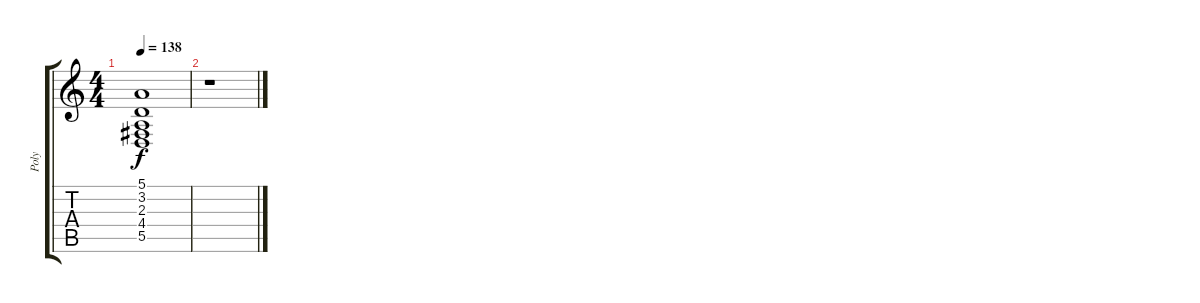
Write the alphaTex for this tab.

\track ("Poly" "Poly") {instrument pad3polysynth}
\staff {score tabs}
\tuning (E4 B3 G3 D3 A2 E2) {hide}
\ts (4 4)
\tempo 138
\clef g2
\ks c
(5.1 3.2 2.3 4.4 5.5).1{dy f} |
r.1
